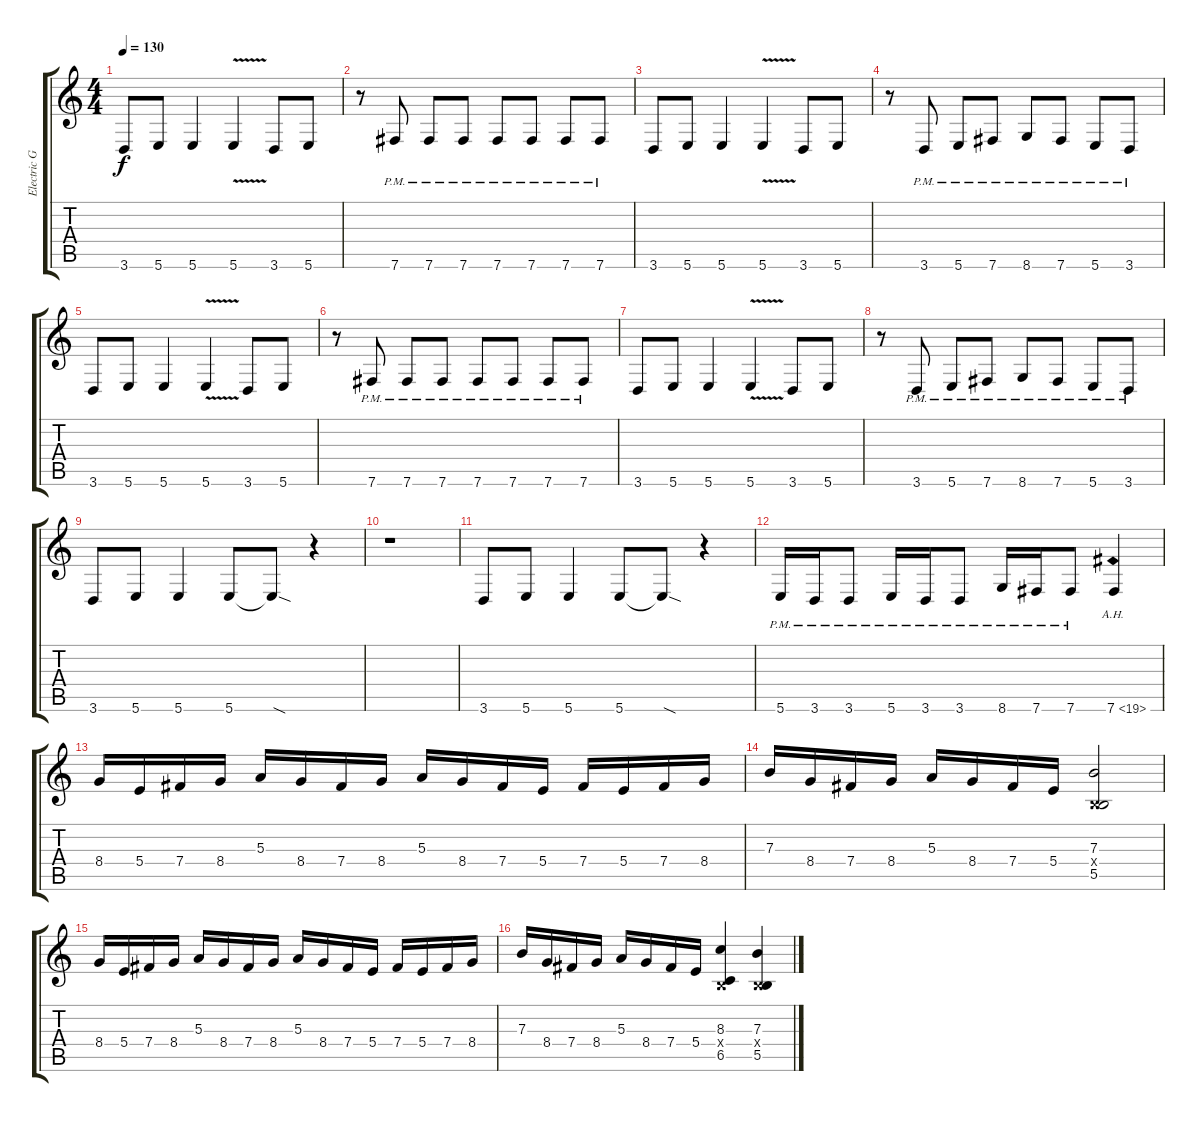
\track ("Electric Guitar" "Electric G") {instrument distortionguitar}
\staff {score tabs}
\tuning (Db4 Ab3 E3 B2 Gb2 B1) {hide}
\ts (4 4)
\tempo 130
\clef g2
\ks c
3.6.8{dy f} 5.6.8 5.6.4 5.6{v}.4 3.6.8 5.6.8 |
r.8 7.6{pm}.8 7.6{pm}.8 7.6{pm}.8 7.6{pm}.8 7.6{pm}.8 7.6{pm}.8 7.6{pm}.8 |
3.6.8 5.6.8 5.6.4 5.6{v}.4 3.6.8 5.6.8 |
r.8 3.6{pm}.8 5.6{pm}.8 7.6{pm}.8 8.6{pm}.8 7.6{pm}.8 5.6{pm}.8 3.6{pm}.8 |
3.6.8 5.6.8 5.6.4 5.6{v}.4 3.6.8 5.6.8 |
r.8 7.6{pm}.8 7.6{pm}.8 7.6{pm}.8 7.6{pm}.8 7.6{pm}.8 7.6{pm}.8 7.6{pm}.8 |
3.6.8 5.6.8 5.6.4 5.6{v}.4 3.6.8 5.6.8 |
r.8 3.6{pm}.8 5.6{pm}.8 7.6{pm}.8 8.6{pm}.8 7.6{pm}.8 5.6{pm}.8 3.6{pm}.8 |
3.6.8 5.6.8 5.6.4 5.6.8 5.6{sod t}.8 r.4 |
r.1 |
3.6.8 5.6.8 5.6.4 5.6.8 5.6{sod t}.8 r.4 |
5.6{pm}.16 3.6{pm}.16 3.6{pm}.8 5.6{pm}.16 3.6{pm}.16 3.6{pm}.8 8.6{pm}.16 7.6{pm}.16 7.6{pm}.8 7.6{ah 12}.4 |
8.4.16 5.4.16 7.4.16 8.4.16 5.3.16 8.4.16 7.4.16 8.4.16 5.3.16 8.4.16 7.4.16 5.4.16 7.4.16 5.4.16 7.4.16 8.4.16 |
7.3.16 8.4.16 7.4.16 8.4.16 5.3.16 8.4.16 7.4.16 5.4.16 (7.3 0.4{x} 5.5).2 |
8.4.16 5.4.16 7.4.16 8.4.16 5.3.16 8.4.16 7.4.16 8.4.16 5.3.16 8.4.16 7.4.16 5.4.16 7.4.16 5.4.16 7.4.16 8.4.16 |
7.3.16 8.4.16 7.4.16 8.4.16 5.3.16 8.4.16 7.4.16 5.4.16 (8.3 0.4{x} 6.5).4 (7.3 0.4{x} 5.5).4
